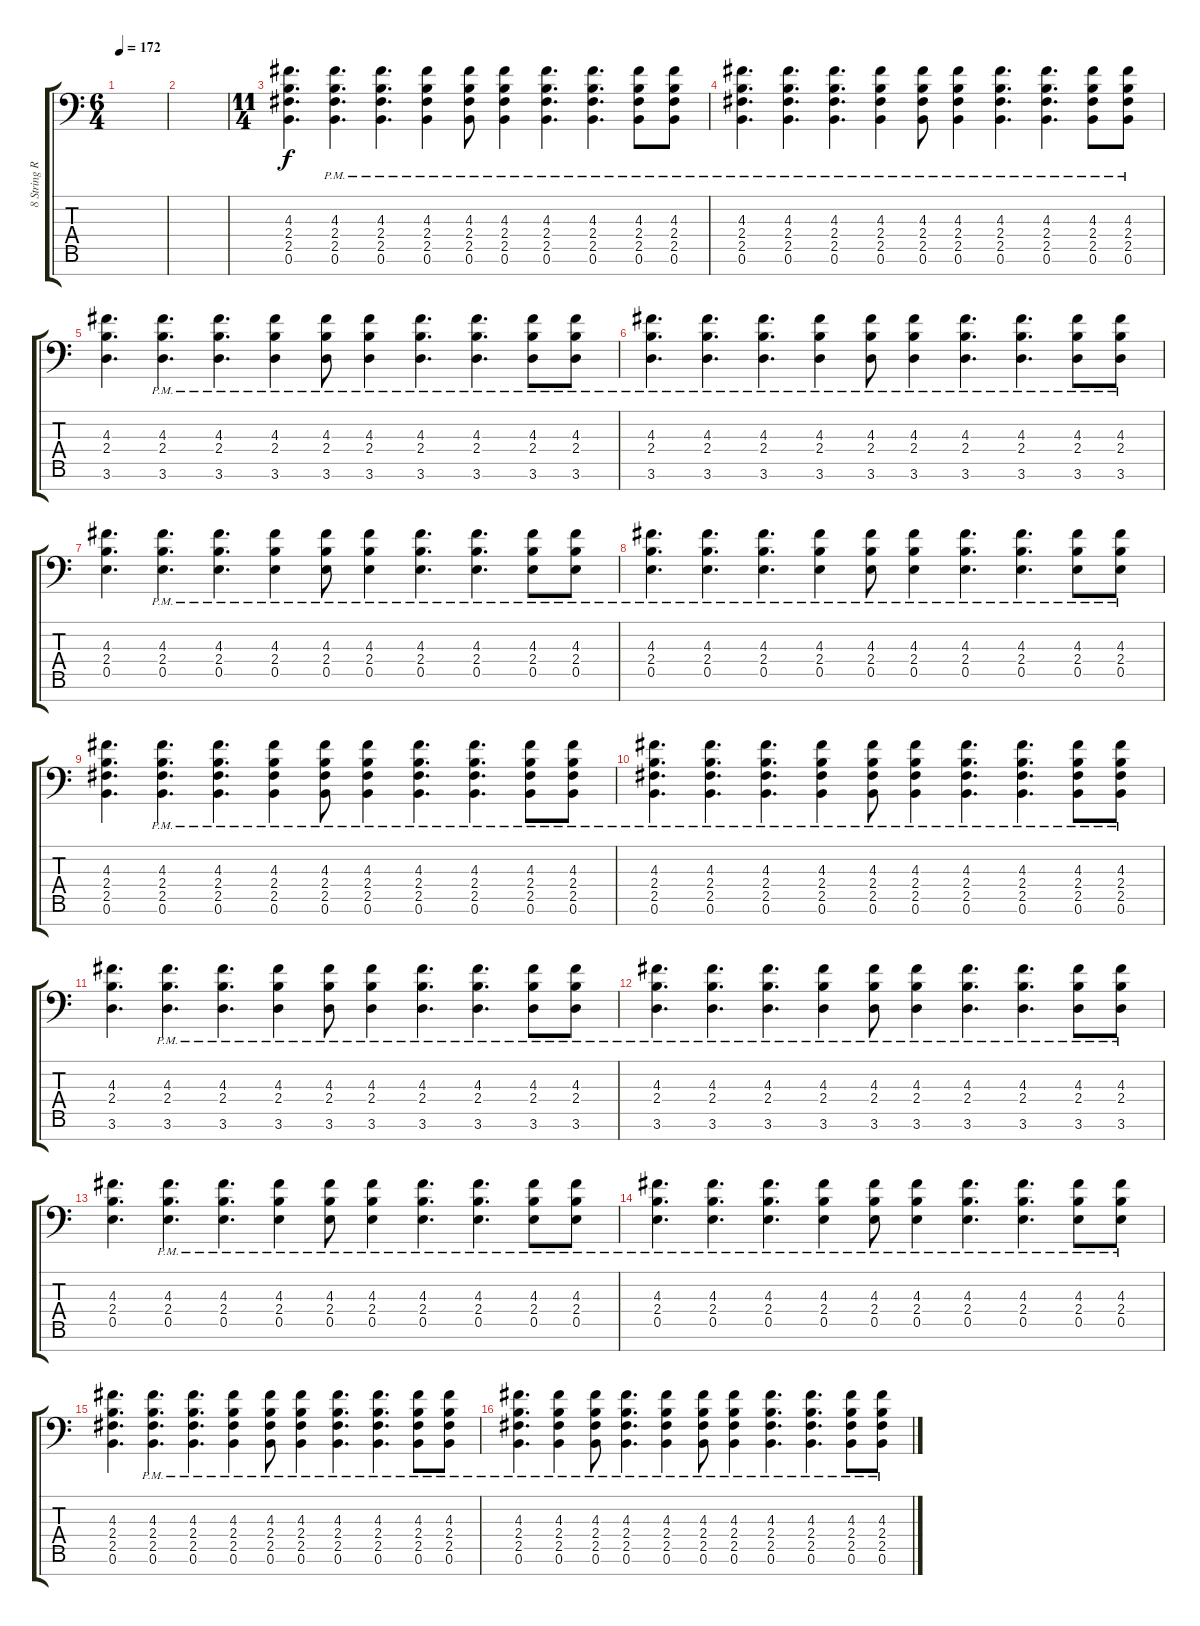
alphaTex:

\track ("8 String Rhythm L" "8 String R") {instrument distortionguitar}
\staff {score tabs}
\tuning (B3 G3 D3 A2 E2 B1 Gb1) {hide}
\ts (6 4)
\tempo 172
\clef f4
\ks c
|
|
\ts (11 4)
(4.3 2.4 2.5 0.6).4{d} (4.3{pm} 2.4{pm} 2.5{pm} 0.6{pm}).4{d} (4.3{pm} 2.4{pm} 2.5{pm} 0.6{pm}).4{d} (4.3{pm} 2.4{pm} 2.5{pm} 0.6{pm}).4 (4.3{pm} 2.4{pm} 2.5{pm} 0.6{pm}).8 (4.3{pm} 2.4{pm} 2.5{pm} 0.6{pm}).4 (4.3{pm} 2.4{pm} 2.5{pm} 0.6{pm}).4{d} (4.3{pm} 2.4{pm} 2.5{pm} 0.6{pm}).4{d} (4.3{pm} 2.4{pm} 2.5{pm} 0.6{pm}).8 (4.3{pm} 2.4{pm} 2.5{pm} 0.6{pm}).8 |
(4.3{pm} 2.4{pm} 2.5{pm} 0.6{pm}).4{d} (4.3{pm} 2.4{pm} 2.5{pm} 0.6{pm}).4{d} (4.3{pm} 2.4{pm} 2.5{pm} 0.6{pm}).4{d} (4.3{pm} 2.4{pm} 2.5{pm} 0.6{pm}).4 (4.3{pm} 2.4{pm} 2.5{pm} 0.6{pm}).8 (4.3{pm} 2.4{pm} 2.5{pm} 0.6{pm}).4 (4.3{pm} 2.4{pm} 2.5{pm} 0.6{pm}).4{d} (4.3{pm} 2.4{pm} 2.5{pm} 0.6{pm}).4{d} (4.3{pm} 2.4{pm} 2.5{pm} 0.6{pm}).8 (4.3{pm} 2.4{pm} 2.5{pm} 0.6{pm}).8 |
(4.3 2.4 3.6).4{d} (4.3{pm} 2.4{pm} 3.6{pm}).4{d} (4.3{pm} 2.4{pm} 3.6{pm}).4{d} (4.3{pm} 2.4{pm} 3.6{pm}).4 (4.3{pm} 2.4{pm} 3.6{pm}).8 (4.3{pm} 2.4{pm} 3.6{pm}).4 (4.3{pm} 2.4{pm} 3.6{pm}).4{d} (4.3{pm} 2.4{pm} 3.6{pm}).4{d} (4.3{pm} 2.4{pm} 3.6{pm}).8 (4.3{pm} 2.4{pm} 3.6{pm}).8 |
(4.3{pm} 2.4{pm} 3.6{pm}).4{d} (4.3{pm} 2.4{pm} 3.6{pm}).4{d} (4.3{pm} 2.4{pm} 3.6{pm}).4{d} (4.3{pm} 2.4{pm} 3.6{pm}).4 (4.3{pm} 2.4{pm} 3.6{pm}).8 (4.3{pm} 2.4{pm} 3.6{pm}).4 (4.3{pm} 2.4{pm} 3.6{pm}).4{d} (4.3{pm} 2.4{pm} 3.6{pm}).4{d} (4.3{pm} 2.4{pm} 3.6{pm}).8 (4.3{pm} 2.4{pm} 3.6{pm}).8 |
(4.3 2.4 0.5).4{d} (4.3{pm} 2.4{pm} 0.5{pm}).4{d} (4.3{pm} 2.4{pm} 0.5{pm}).4{d} (4.3{pm} 2.4{pm} 0.5{pm}).4 (4.3{pm} 2.4{pm} 0.5{pm}).8 (4.3{pm} 2.4{pm} 0.5{pm}).4 (4.3{pm} 2.4{pm} 0.5{pm}).4{d} (4.3{pm} 2.4{pm} 0.5{pm}).4{d} (4.3{pm} 2.4{pm} 0.5{pm}).8 (4.3{pm} 2.4{pm} 0.5{pm}).8 |
(4.3{pm} 2.4{pm} 0.5{pm}).4{d} (4.3{pm} 2.4{pm} 0.5{pm}).4{d} (4.3{pm} 2.4{pm} 0.5{pm}).4{d} (4.3{pm} 2.4{pm} 0.5{pm}).4 (4.3{pm} 2.4{pm} 0.5{pm}).8 (4.3{pm} 2.4{pm} 0.5{pm}).4 (4.3{pm} 2.4{pm} 0.5{pm}).4{d} (4.3{pm} 2.4{pm} 0.5{pm}).4{d} (4.3{pm} 2.4{pm} 0.5{pm}).8 (4.3{pm} 2.4{pm} 0.5{pm}).8 |
(4.3 2.4 2.5 0.6).4{d} (4.3{pm} 2.4{pm} 2.5{pm} 0.6{pm}).4{d} (4.3{pm} 2.4{pm} 2.5{pm} 0.6{pm}).4{d} (4.3{pm} 2.4{pm} 2.5{pm} 0.6{pm}).4 (4.3{pm} 2.4{pm} 2.5{pm} 0.6{pm}).8 (4.3{pm} 2.4{pm} 2.5{pm} 0.6{pm}).4 (4.3{pm} 2.4{pm} 2.5{pm} 0.6{pm}).4{d} (4.3{pm} 2.4{pm} 2.5{pm} 0.6{pm}).4{d} (4.3{pm} 2.4{pm} 2.5{pm} 0.6{pm}).8 (4.3{pm} 2.4{pm} 2.5{pm} 0.6{pm}).8 |
(4.3{pm} 2.4{pm} 2.5{pm} 0.6{pm}).4{d} (4.3{pm} 2.4{pm} 2.5{pm} 0.6{pm}).4{d} (4.3{pm} 2.4{pm} 2.5{pm} 0.6{pm}).4{d} (4.3{pm} 2.4{pm} 2.5{pm} 0.6{pm}).4 (4.3{pm} 2.4{pm} 2.5{pm} 0.6{pm}).8 (4.3{pm} 2.4{pm} 2.5{pm} 0.6{pm}).4 (4.3{pm} 2.4{pm} 2.5{pm} 0.6{pm}).4{d} (4.3{pm} 2.4{pm} 2.5{pm} 0.6{pm}).4{d} (4.3{pm} 2.4{pm} 2.5{pm} 0.6{pm}).8 (4.3{pm} 2.4{pm} 2.5{pm} 0.6{pm}).8 |
(4.3 2.4 3.6).4{d} (4.3{pm} 2.4{pm} 3.6{pm}).4{d} (4.3{pm} 2.4{pm} 3.6{pm}).4{d} (4.3{pm} 2.4{pm} 3.6{pm}).4 (4.3{pm} 2.4{pm} 3.6{pm}).8 (4.3{pm} 2.4{pm} 3.6{pm}).4 (4.3{pm} 2.4{pm} 3.6{pm}).4{d} (4.3{pm} 2.4{pm} 3.6{pm}).4{d} (4.3{pm} 2.4{pm} 3.6{pm}).8 (4.3{pm} 2.4{pm} 3.6{pm}).8 |
(4.3{pm} 2.4{pm} 3.6{pm}).4{d} (4.3{pm} 2.4{pm} 3.6{pm}).4{d} (4.3{pm} 2.4{pm} 3.6{pm}).4{d} (4.3{pm} 2.4{pm} 3.6{pm}).4 (4.3{pm} 2.4{pm} 3.6{pm}).8 (4.3{pm} 2.4{pm} 3.6{pm}).4 (4.3{pm} 2.4{pm} 3.6{pm}).4{d} (4.3{pm} 2.4{pm} 3.6{pm}).4{d} (4.3{pm} 2.4{pm} 3.6{pm}).8 (4.3{pm} 2.4{pm} 3.6{pm}).8 |
(4.3 2.4 0.5).4{d} (4.3{pm} 2.4{pm} 0.5{pm}).4{d} (4.3{pm} 2.4{pm} 0.5{pm}).4{d} (4.3{pm} 2.4{pm} 0.5{pm}).4 (4.3{pm} 2.4{pm} 0.5{pm}).8 (4.3{pm} 2.4{pm} 0.5{pm}).4 (4.3{pm} 2.4{pm} 0.5{pm}).4{d} (4.3{pm} 2.4{pm} 0.5{pm}).4{d} (4.3{pm} 2.4{pm} 0.5{pm}).8 (4.3{pm} 2.4{pm} 0.5{pm}).8 |
(4.3{pm} 2.4{pm} 0.5{pm}).4{d} (4.3{pm} 2.4{pm} 0.5{pm}).4{d} (4.3{pm} 2.4{pm} 0.5{pm}).4{d} (4.3{pm} 2.4{pm} 0.5{pm}).4 (4.3{pm} 2.4{pm} 0.5{pm}).8 (4.3{pm} 2.4{pm} 0.5{pm}).4 (4.3{pm} 2.4{pm} 0.5{pm}).4{d} (4.3{pm} 2.4{pm} 0.5{pm}).4{d} (4.3{pm} 2.4{pm} 0.5{pm}).8 (4.3{pm} 2.4{pm} 0.5{pm}).8 |
(4.3 2.4 2.5 0.6).4{d} (4.3{pm} 2.4{pm} 2.5{pm} 0.6{pm}).4{d} (4.3{pm} 2.4{pm} 2.5{pm} 0.6{pm}).4{d} (4.3{pm} 2.4{pm} 2.5{pm} 0.6{pm}).4 (4.3{pm} 2.4{pm} 2.5{pm} 0.6{pm}).8 (4.3{pm} 2.4{pm} 2.5{pm} 0.6{pm}).4 (4.3{pm} 2.4{pm} 2.5{pm} 0.6{pm}).4{d} (4.3{pm} 2.4{pm} 2.5{pm} 0.6{pm}).4{d} (4.3{pm} 2.4{pm} 2.5{pm} 0.6{pm}).8 (4.3{pm} 2.4{pm} 2.5{pm} 0.6{pm}).8 |
(4.3{pm} 2.4{pm} 2.5{pm} 0.6{pm}).4{d} (4.3{pm} 2.4{pm} 2.5{pm} 0.6{pm}).4 (4.3{pm} 2.4{pm} 2.5{pm} 0.6{pm}).8 (4.3{pm} 2.4{pm} 2.5{pm} 0.6{pm}).4{d} (4.3{pm} 2.4{pm} 2.5{pm} 0.6{pm}).4 (4.3{pm} 2.4{pm} 2.5{pm} 0.6{pm}).8 (4.3{pm} 2.4{pm} 2.5{pm} 0.6{pm}).4 (4.3{pm} 2.4{pm} 2.5{pm} 0.6{pm}).4{d} (4.3{pm} 2.4{pm} 2.5{pm} 0.6{pm}).4{d} (4.3{pm} 2.4{pm} 2.5{pm} 0.6{pm}).8 (4.3{pm} 2.4{pm} 2.5{pm} 0.6{pm}).8
